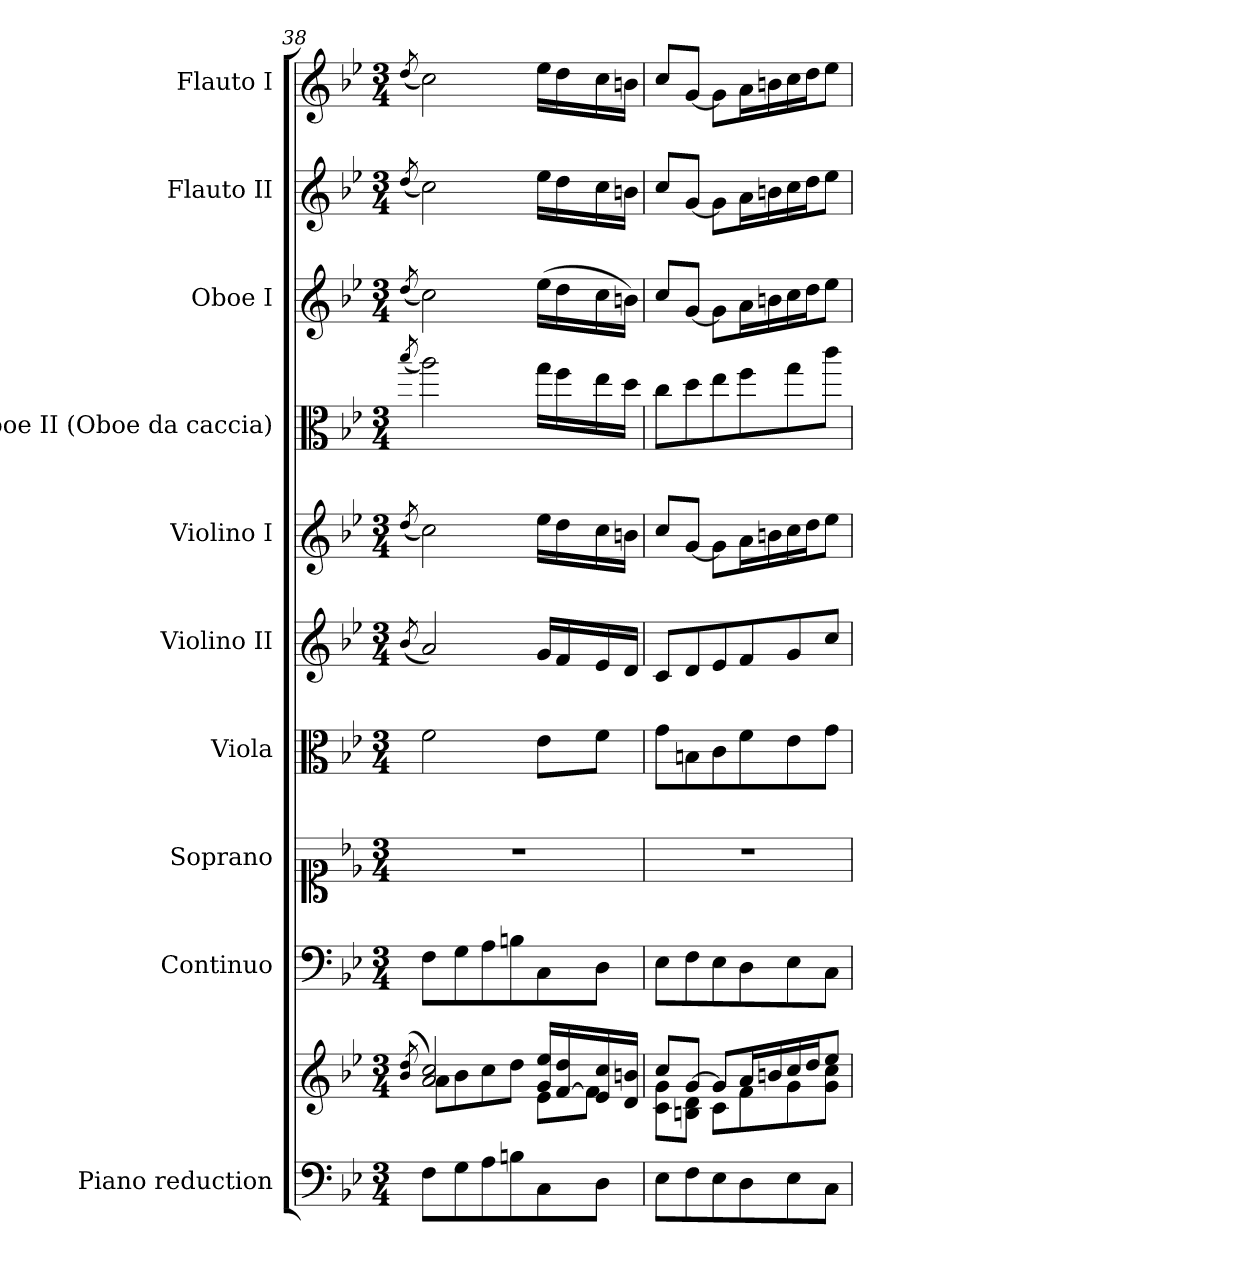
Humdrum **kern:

**kern	**kern	**kern	**kern	**kern	**kern	**kern	**kern	**kern	**kern	**kern
*part10	*part10	*part9	*part8	*part7	*part6	*part5	*part4	*part3	*part2	*part1
*staff11	*staff10	*staff9	*staff8	*staff7	*staff6	*staff5	*staff4	*staff3	*staff2	*staff1
*I"Piano reduction	*	*I"Continuo	*I"Soprano	*I"Viola	*I"Violino II	*I"Violino I	*I"Oboe II (Oboe da caccia)	*I"Oboe I	*I"Flauto II	*I"Flauto I
*I'Pno	*	*	*	*I'Vla	*I'Vln	*I'Vln	*	*I'Ob	*I'Fl	*I'Fl
*clefF4	*clefG2	*clefF4	*clefC1	*clefC3	*clefG2	*clefG2	*clefC3	*clefG2	*clefG2	*clefG2
*	*	*	*	*	*	*	*ITrd12c21	*	*	*
*k[b-e-]	*k[b-e-]	*k[b-e-]	*k[b-e-]	*k[b-e-]	*k[b-e-]	*k[b-e-]	*k[b-e-]	*k[b-e-]	*k[b-e-]	*k[b-e-]
*M3/4	*M3/4	*M3/4	*M3/4	*M3/4	*M3/4	*M3/4	*M3/4	*M3/4	*M3/4	*M3/4
=38	=38	=38	=38	=38	=38	=38	=38	=38	=38	=38
.	(>8qb-/ 8qdd/	.	.	.	(8qb-/	(8qdd/	(8qb-/	(8qdd/	(8qdd/	(8qdd/
*	*^	*	*	*	*	*	*	*	*	*
8F\L	2a/ 2cc/)	8a\L	8F\L	2.r	2f\	2a/)	2cc\)	2a\)	2cc\)	2cc\)	2cc\)
8G\	.	8b-\	8G\	.	.	.	.	.	.	.	.
8A\	.	8cc\	8A\	.	.	.	.	.	.	.	.
8Bn\	.	8dd\J	8Bn\	.	.	.	.	.	.	.	.
8C\	16g/ 16ee-/LL	8e-\L	8C\	.	8e-\L	16g/LL	16ee-\LL	16g\LL	(16ee-\LL	16ee-\LL	16ee-\LL
.	[<16f/ 16dd/	.	.	.	.	16f/	16dd\	16f\	16dd\	16dd\	16dd\
8D\J	16e-/ 16cc/	8f\J]	8D\J	.	8f\J	16e-/	16cc\	16e-\	16cc\	16cc\	16cc\
.	16d/ 16bn/JJ	.	.	.	.	16d/JJ	16bn\JJ	16d\JJ	16bn\JJ)	16bn\JJ	16bn\JJ
=39	=39	=39	=39	=39	=39	=39	=39	=39	=39	=39	=39
8E-\L	8cc/L	8c\ 8g\L	8E-\L	2.r	8g\L	8c/L	8cc/L	8c\L	8cc/L	8cc/L	8cc/L
8F\	[8g/J	8Bn\ 8d\J	8F\	.	8Bn\	8d/	[8g/J	8d\	[8g/J	[8g/J	[8g/J
8E-\	8g/L]	8c\L	8E-\	.	8c\	8e-/	8g\L]	8e-\	8g\L]	8g\L]	8g\L]
8D\	16a/L	8f\	8D\	.	8f\	8f/	16a\L	8f\	16a\L	16a\L	16a\L
.	16bn/	.	.	.	.	.	16bn\	.	16bn\	16bn\	16bn\
8E-\	16cc/	8g\	8E-\	.	8e-\	8g/	16cc\	8g\	16cc\	16cc\	16cc\
.	16dd/J	.	.	.	.	.	16dd\J	.	16dd\J	16dd\J	16dd\J
8C\J	8ee-/J	8g\ 8cc\J	8C\J	.	8g\J	8cc/J	8ee-\J	8cc\J	8ee-\J	8ee-\J	8ee-\J
*	*v	*v	*	*	*	*	*	*	*	*	*
=	=	=	=	=	=	=	=	=	=	=
*-	*-	*-	*-	*-	*-	*-	*-	*-	*-	*-
